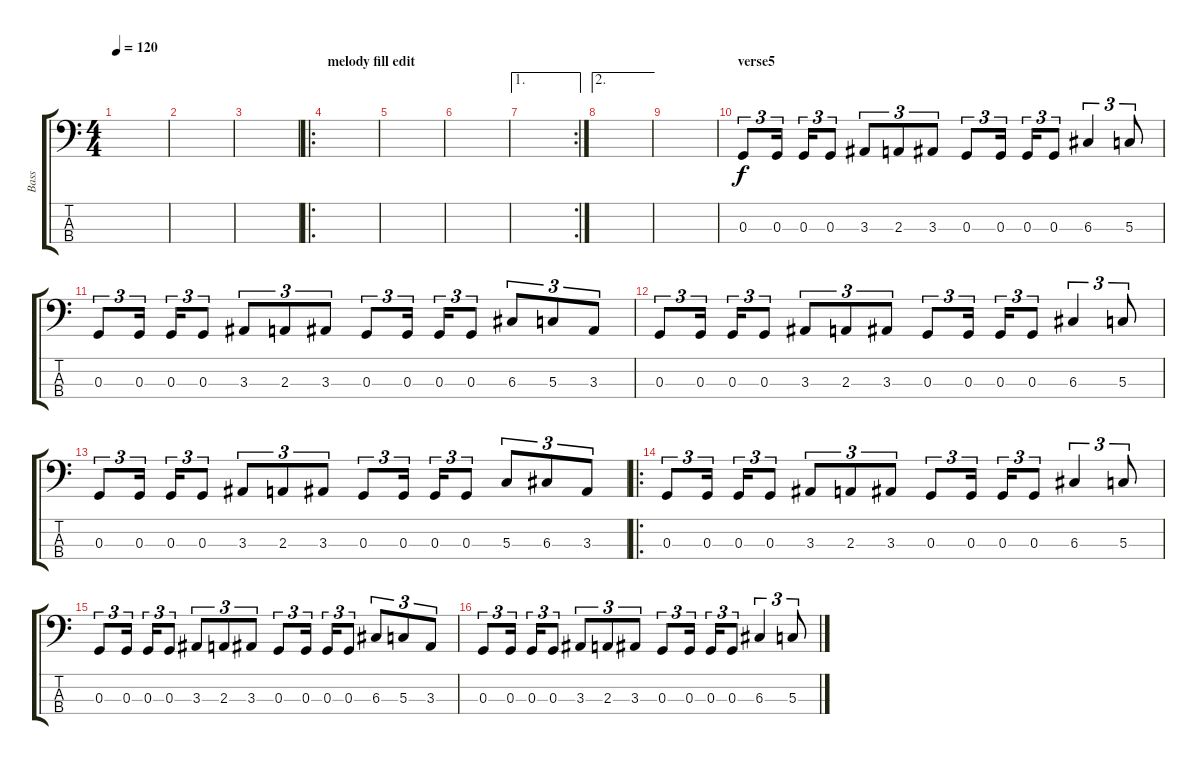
\track ("Bass" "Bass") {instrument electricbasspick}
\staff {score tabs}
\tuning (F2 C2 G1 D1) {hide}
\ts (4 4)
\tempo 120
\clef f4
\ks c
|
|
|
\ro
\section ("" "melody fill edit")
|
|
|
\ae 1
\rc 2
|
\ae 2
|
|
\section ("" "verse5")
0.3.8{tu (3 2)} 0.3.16{tu (3 2)} 0.3.16{tu (3 2)} 0.3.8{tu (3 2)} 3.3.8{tu (3 2)} 2.3.8{tu (3 2)} 3.3.8{tu (3 2)} 0.3.8{tu (3 2)} 0.3.16{tu (3 2)} 0.3.16{tu (3 2)} 0.3.8{tu (3 2)} 6.3.4{tu (3 2)} 5.3.8{tu (3 2)} |
0.3.8{tu (3 2)} 0.3.16{tu (3 2)} 0.3.16{tu (3 2)} 0.3.8{tu (3 2)} 3.3.8{tu (3 2)} 2.3.8{tu (3 2)} 3.3.8{tu (3 2)} 0.3.8{tu (3 2)} 0.3.16{tu (3 2)} 0.3.16{tu (3 2)} 0.3.8{tu (3 2)} 6.3.8{tu (3 2)} 5.3.8{tu (3 2)} 3.3.8{tu (3 2)} |
0.3.8{tu (3 2)} 0.3.16{tu (3 2)} 0.3.16{tu (3 2)} 0.3.8{tu (3 2)} 3.3.8{tu (3 2)} 2.3.8{tu (3 2)} 3.3.8{tu (3 2)} 0.3.8{tu (3 2)} 0.3.16{tu (3 2)} 0.3.16{tu (3 2)} 0.3.8{tu (3 2)} 6.3.4{tu (3 2)} 5.3.8{tu (3 2)} |
0.3.8{tu (3 2)} 0.3.16{tu (3 2)} 0.3.16{tu (3 2)} 0.3.8{tu (3 2)} 3.3.8{tu (3 2)} 2.3.8{tu (3 2)} 3.3.8{tu (3 2)} 0.3.8{tu (3 2)} 0.3.16{tu (3 2)} 0.3.16{tu (3 2)} 0.3.8{tu (3 2)} 5.3.8{tu (3 2)} 6.3.8{tu (3 2)} 3.3.8{tu (3 2)} |
\ro
0.3.8{tu (3 2)} 0.3.16{tu (3 2)} 0.3.16{tu (3 2)} 0.3.8{tu (3 2)} 3.3.8{tu (3 2)} 2.3.8{tu (3 2)} 3.3.8{tu (3 2)} 0.3.8{tu (3 2)} 0.3.16{tu (3 2)} 0.3.16{tu (3 2)} 0.3.8{tu (3 2)} 6.3.4{tu (3 2)} 5.3.8{tu (3 2)} |
0.3.8{tu (3 2)} 0.3.16{tu (3 2)} 0.3.16{tu (3 2)} 0.3.8{tu (3 2)} 3.3.8{tu (3 2)} 2.3.8{tu (3 2)} 3.3.8{tu (3 2)} 0.3.8{tu (3 2)} 0.3.16{tu (3 2)} 0.3.16{tu (3 2)} 0.3.8{tu (3 2)} 6.3.8{tu (3 2)} 5.3.8{tu (3 2)} 3.3.8{tu (3 2)} |
0.3.8{tu (3 2)} 0.3.16{tu (3 2)} 0.3.16{tu (3 2)} 0.3.8{tu (3 2)} 3.3.8{tu (3 2)} 2.3.8{tu (3 2)} 3.3.8{tu (3 2)} 0.3.8{tu (3 2)} 0.3.16{tu (3 2)} 0.3.16{tu (3 2)} 0.3.8{tu (3 2)} 6.3.4{tu (3 2)} 5.3.8{tu (3 2)}
